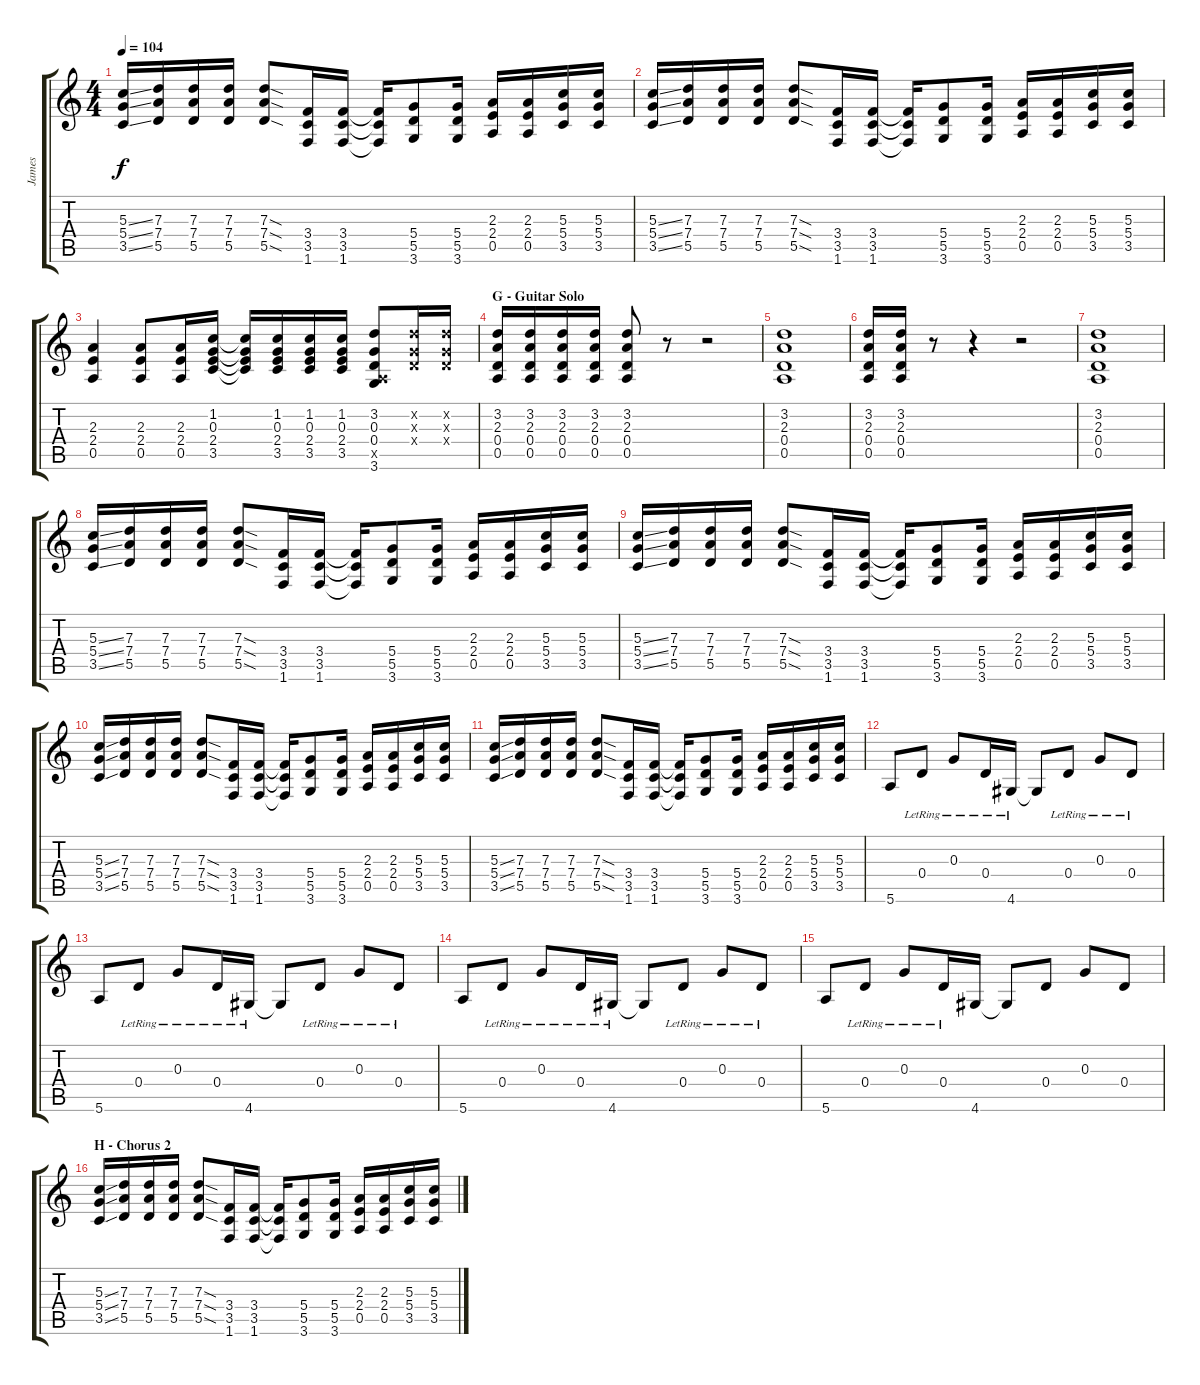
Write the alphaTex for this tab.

\track ("James" "James") {instrument distortionguitar}
\staff {score tabs}
\tuning (E4 B3 G3 D3 A2 E2) {hide}
\ts (4 4)
\tempo 104
\clef g2
\ks c
(5.3{ss} 5.4{ss} 3.5{ss}).16{dy f} (7.3 7.4 5.5).16 (7.3 7.4 5.5).16 (7.3 7.4 5.5).16 (7.3{sod} 7.4{sod} 5.5{sod}).8 (3.4 3.5 1.6).16 (3.4 3.5 1.6).16 (3.4{t} 3.5{t} 1.6{t}).16 (5.4 5.5 3.6).8 (5.4 5.5 3.6).16 (2.3 2.4 0.5).16 (2.3 2.4 0.5).16 (5.3 5.4 3.5).16 (5.3 5.4 3.5).16 |
(5.3{ss} 5.4{ss} 3.5{ss}).16 (7.3 7.4 5.5).16 (7.3 7.4 5.5).16 (7.3 7.4 5.5).16 (7.3{sod} 7.4{sod} 5.5{sod}).8 (3.4 3.5 1.6).16 (3.4 3.5 1.6).16 (3.4{t} 3.5{t} 1.6{t}).16 (5.4 5.5 3.6).8 (5.4 5.5 3.6).16 (2.3 2.4 0.5).16 (2.3 2.4 0.5).16 (5.3 5.4 3.5).16 (5.3 5.4 3.5).16 |
(2.3 2.4 0.5).4 (2.3 2.4 0.5).8 (2.3 2.4 0.5).16 (1.2 0.3 2.4 3.5).16 (1.2{t} 0.3{t} 2.4{t} 3.5{t}).16 (1.2 0.3 2.4 3.5).16 (1.2 0.3 2.4 3.5).16 (1.2 0.3 2.4 3.5).16 (3.2 0.3 0.4 0.5{x} 3.6).8 (3.2{x} 0.3{x} 0.4{x}).16 (3.2{x} 0.3{x} 0.4{x}).16 |
\section ("" "G - Guitar Solo")
(3.2 2.3 0.4 0.5).16 (3.2 2.3 0.4 0.5).16 (3.2 2.3 0.4 0.5).16 (3.2 2.3 0.4 0.5).16 (3.2 2.3 0.4 0.5).8 r.8 r.2 |
(3.2 2.3 0.4 0.5).1 |
(3.2 2.3 0.4 0.5).16 (3.2 2.3 0.4 0.5).16 r.8 r.4 r.2 |
(3.2 2.3 0.4 0.5).1 |
(5.3{ss} 5.4{ss} 3.5{ss}).16 (7.3 7.4 5.5).16 (7.3 7.4 5.5).16 (7.3 7.4 5.5).16 (7.3{sod} 7.4{sod} 5.5{sod}).8 (3.4 3.5 1.6).16 (3.4 3.5 1.6).16 (3.4{t} 3.5{t} 1.6{t}).16 (5.4 5.5 3.6).8 (5.4 5.5 3.6).16 (2.3 2.4 0.5).16 (2.3 2.4 0.5).16 (5.3 5.4 3.5).16 (5.3 5.4 3.5).16 |
(5.3{ss} 5.4{ss} 3.5{ss}).16 (7.3 7.4 5.5).16 (7.3 7.4 5.5).16 (7.3 7.4 5.5).16 (7.3{sod} 7.4{sod} 5.5{sod}).8 (3.4 3.5 1.6).16 (3.4 3.5 1.6).16 (3.4{t} 3.5{t} 1.6{t}).16 (5.4 5.5 3.6).8 (5.4 5.5 3.6).16 (2.3 2.4 0.5).16 (2.3 2.4 0.5).16 (5.3 5.4 3.5).16 (5.3 5.4 3.5).16 |
(5.3{ss} 5.4{ss} 3.5{ss}).16 (7.3 7.4 5.5).16 (7.3 7.4 5.5).16 (7.3 7.4 5.5).16 (7.3{sod} 7.4{sod} 5.5{sod}).8 (3.4 3.5 1.6).16 (3.4 3.5 1.6).16 (3.4{t} 3.5{t} 1.6{t}).16 (5.4 5.5 3.6).8 (5.4 5.5 3.6).16 (2.3 2.4 0.5).16 (2.3 2.4 0.5).16 (5.3 5.4 3.5).16 (5.3 5.4 3.5).16 |
(5.3{ss} 5.4{ss} 3.5{ss}).16 (7.3 7.4 5.5).16 (7.3 7.4 5.5).16 (7.3 7.4 5.5).16 (7.3{sod} 7.4{sod} 5.5{sod}).8 (3.4 3.5 1.6).16 (3.4 3.5 1.6).16 (3.4{t} 3.5{t} 1.6{t}).16 (5.4 5.5 3.6).8 (5.4 5.5 3.6).16 (2.3 2.4 0.5).16 (2.3 2.4 0.5).16 (5.3 5.4 3.5).16 (5.3 5.4 3.5).16 |
5.6.8 0.4{lr}.8 0.3{lr}.8 0.4{lr}.16 4.6{lr}.16 4.6{t}.8 0.4{lr}.8 0.3{lr}.8 0.4{lr}.8 |
5.6.8 0.4{lr}.8 0.3{lr}.8 0.4{lr}.16 4.6{lr}.16 4.6{t}.8 0.4{lr}.8 0.3{lr}.8 0.4{lr}.8 |
5.6.8 0.4{lr}.8 0.3{lr}.8 0.4{lr}.16 4.6{lr}.16 4.6{t}.8 0.4{lr}.8 0.3{lr}.8 0.4{lr}.8 |
5.6.8 0.4{lr}.8 0.3{lr}.8 0.4{lr}.16 4.6.16 4.6{t}.8 0.4.8 0.3.8 0.4.8 |
\section ("" "H - Chorus 2")
(5.3{ss} 5.4{ss} 3.5{ss}).16 (7.3 7.4 5.5).16 (7.3 7.4 5.5).16 (7.3 7.4 5.5).16 (7.3{sod} 7.4{sod} 5.5{sod}).8 (3.4 3.5 1.6).16 (3.4 3.5 1.6).16 (3.4{t} 3.5{t} 1.6{t}).16 (5.4 5.5 3.6).8 (5.4 5.5 3.6).16 (2.3 2.4 0.5).16 (2.3 2.4 0.5).16 (5.3 5.4 3.5).16 (5.3 5.4 3.5).16
